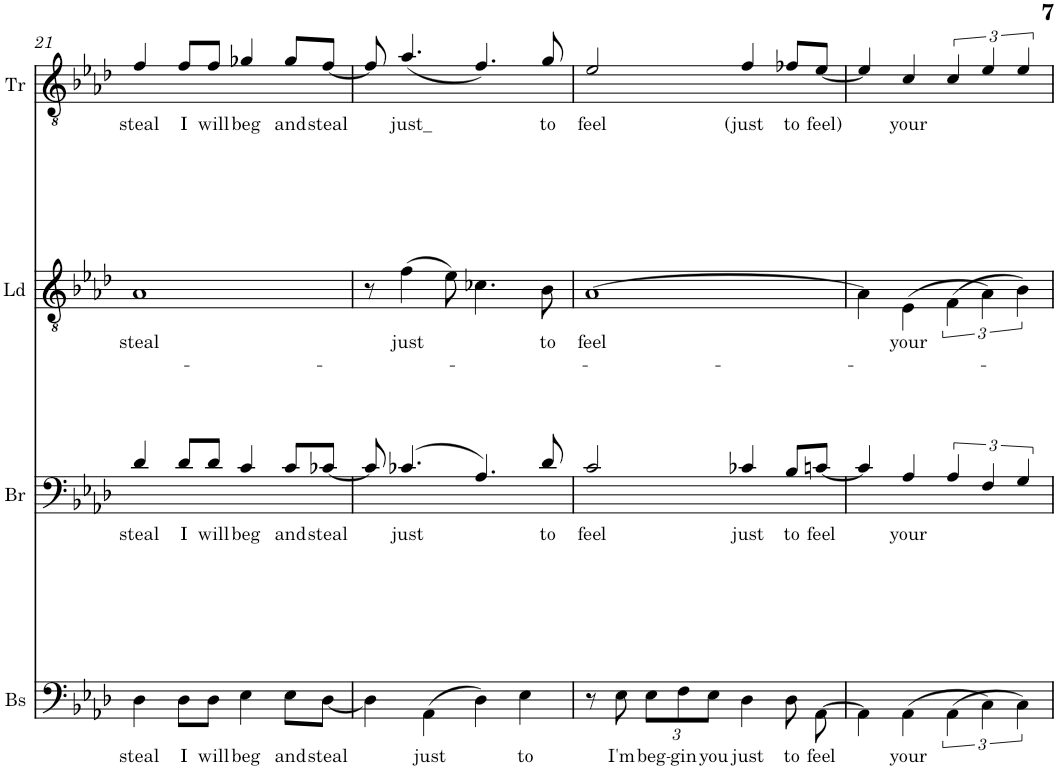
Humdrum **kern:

**kern	**text	**kern	**text	**kern	**text	**kern	**text
*part4	*part4	*part3	*part3	*part2	*part2	*part1	*part1
*staff4	*staff4	*staff3	*staff3	*staff2	*staff2	*staff1	*staff1
*I"Bass	*	*I"Bari	*	*I"Lead	*	*I"Tenor	*
*I'Bs	*	*I'Br	*	*I'Ld	*	*I'Tr	*
!!LO:PB:g=z
*clefF4	*	*clefF4	*	*clefGv2	*	*clefGv2	*
*k[b-e-a-d-]	*	*k[b-e-a-d-]	*	*k[b-e-a-d-]	*	*k[b-e-a-d-]	*
*M4/4	*	*M4/4	*	*M4/4	*	*M4/4	*
*met(c)	*	*met(c)	*	*met(c)	*	*met(c)	*
=21	=21	=21	=21	=21	=21	=21	=21
!	!LO:LY:b	!	!LO:LY:b	!	!LO:LY:b	!	!LO:LY:b
4D-\	steal	4d-/	steal	1A-	steal	4f/	steal
!	!LO:LY:b	!	!LO:LY:b	!	!	!	!LO:LY:b
8D-\L	I	8d-/L	I	.	.	8f/L	I
!	!LO:LY:b	!	!LO:LY:b	!	!	!	!LO:LY:b
8D-\J	will	8d-/J	will	.	.	8f/J	will
!	!LO:LY:b	!	!LO:LY:b	!	!	!	!LO:LY:b
4E-\	beg	4c/	beg	.	.	4g-X/	beg
!	!LO:LY:b	!	!LO:LY:b	!	!	!	!LO:LY:b
8E-\L	and	8c/L	and	.	.	8g-/L	and
!	!LO:LY:b	!	!LO:LY:b	!	!	!	!LO:LY:b
[<8D-\J	steal	[<8c-X/J	steal	.	.	[<8f/J	steal
=22	=22	=22	=22	=22	=22	=22	=22
4D-\]	.	8c-/]	.	8r	.	8f/]	.
!	!	!	!LO:LY:b	!	!LO:LY:b	!	!LO:LY:b
.	.	(>4.c-X/	just	(4f\	just	(4.a-/	just_
!	!LO:LY:b	!	!	!	!	!	!
(4AA-\	just	.	.	.	.	.	.
.	.	.	.	8e-\)	.	.	.
4D-\)	.	4.A-/)	.	4.c-X\	.	4.f/)	.
!	!LO:LY:b	!	!	!	!	!	!
4E-\	to	.	.	.	.	.	.
!	!	!	!LO:LY:b	!	!LO:LY:b	!	!LO:LY:b
.	.	8d-/	to	8B-\	to	8g/	to
=23	=23	=23	=23	=23	=23	=23	=23
!	!	!	!LO:LY:b	!	!LO:LY:b	!	!LO:LY:b
8r	.	2c/	feel	[1A-	feel	2e-/	feel
!	!LO:LY:b	!	!	!	!	!	!
8E-\	I'm	.	.	.	.	.	.
*Xbrackettup	*	*	*	*	*	*	*
!	!LO:LY:b	!	!	!	!	!	!
12E-\L	beg-	.	.	.	.	.	.
!	!LO:LY:b	!	!	!	!	!	!
12F\	-gin	.	.	.	.	.	.
!	!LO:LY:b	!	!	!	!	!	!
12E-\J	you	.	.	.	.	.	.
!	!LO:LY:b	!	!LO:LY:b	!	!	!	!LO:LY:b
4D-\	just	4c-X/	just	.	.	4f/	(just
!	!LO:LY:b	!	!LO:LY:b	!	!	!	!LO:LY:b
8D-\	to	8B-/L	to	.	.	8f-X/L	to
!	!LO:LY:b	!	!LO:LY:b	!	!	!	!LO:LY:b
[8AA-\	feel	[8cn/J	feel	.	.	[8e-/J	feel)
=24	=24	=24	=24	=24	=24	=24	=24
4AA-\]	.	4c/]	.	4A-\]	.	4e-/]	.
!	!LO:LY:b	!	!LO:LY:b	!	!LO:LY:b	!	!LO:LY:b
(4AA-\	your	4A-/	your	(4E-\	your	4c/	your
*brackettup	*	*	*	*	*	*	*
(6AA-\	.	6A-/	.	(6F\	.	6c/	.
6C\)	.	6F/	.	6A-\)	.	6e-/	.
6C\)	.	6G/	.	6B-\)	.	6e-/	.
=	=	=	=	=	=	=	=
*-	*-	*-	*-	*-	*-	*-	*-
